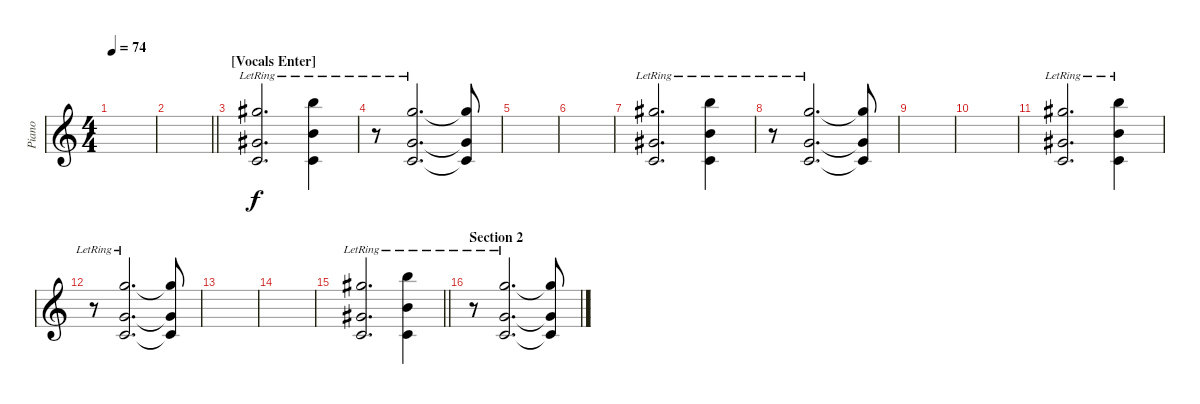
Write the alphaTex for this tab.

\track ("Piano" "Piano") {instrument acousticgrandpiano}
\staff {score}
\tuning (E4 B3 G3 D3 A2 E2 B1) {hide}
\ts (4 4)
\tempo 74
\clef g2
\ks c
|
\barLineRight lightlight
|
\section ("" "[Vocals Enter]")
(16.1{lr} 13.3{lr} 10.4{lr}).2{d bd 240} (19.1{lr} 16.3{lr} 10.4{lr}).4{bd 240} |
r.8 (15.1{lr} 12.3{lr} 10.4{lr}).2{d bd 240} (15.1{t} 12.3{t} 10.4{t}).8 |
|
|
(16.1{lr} 13.3{lr} 10.4{lr}).2{d bd 240} (19.1{lr} 16.3{lr} 10.4{lr}).4{bd 240} |
r.8 (15.1{lr} 12.3{lr} 10.4{lr}).2{d bd 240} (15.1{t} 12.3{t} 10.4{t}).8 |
|
|
(16.1{lr} 13.3{lr} 10.4{lr}).2{d bd 240} (19.1{lr} 16.3{lr} 10.4{lr}).4{bd 240} |
r.8 (15.1{lr} 12.3{lr} 10.4{lr}).2{d bd 240} (15.1{t} 12.3{t} 10.4{t}).8 |
|
|
\barLineRight lightlight
(16.1{lr} 13.3{lr} 10.4{lr}).2{d bd 240} (19.1{lr} 16.3{lr} 10.4{lr}).4{bd 240} |
\section ("" "Section 2")
r.8 (15.1{lr} 12.3{lr} 10.4{lr}).2{d bd 240} (15.1{t} 12.3{t} 10.4{t}).8
